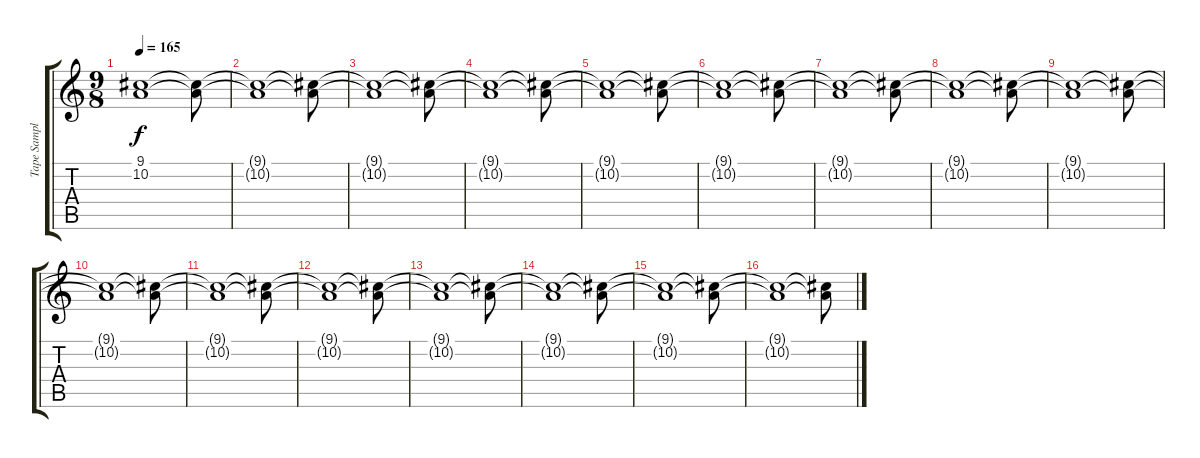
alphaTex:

\track ("Tape Sampler Keyboard [Choir]" "Tape Sampl") {instrument choiraahs}
\staff {score tabs}
\tuning (E4 B3 G3 D3 A2 E2) {hide}
\ts (9 8)
\tempo 165
\clef g2
\ks c
(9.1{t} 10.2{t}).1{dy f} (9.1{t} 10.2{t}).8 |
(9.1{t} 10.2{t}).1 (9.1{t} 10.2{t}).8 |
(9.1{t} 10.2{t}).1 (9.1{t} 10.2{t}).8 |
(9.1{t} 10.2{t}).1 (9.1{t} 10.2{t}).8 |
(9.1{t} 10.2{t}).1 (9.1{t} 10.2{t}).8 |
(9.1{t} 10.2{t}).1 (9.1{t} 10.2{t}).8 |
(9.1{t} 10.2{t}).1 (9.1{t} 10.2{t}).8 |
(9.1{t} 10.2{t}).1 (9.1{t} 10.2{t}).8 |
(9.1{t} 10.2{t}).1 (9.1{t} 10.2{t}).8 |
(9.1{t} 10.2{t}).1 (9.1{t} 10.2{t}).8 |
(9.1{t} 10.2{t}).1 (9.1{t} 10.2{t}).8 |
(9.1{t} 10.2{t}).1 (9.1{t} 10.2{t}).8 |
(9.1{t} 10.2{t}).1 (9.1{t} 10.2{t}).8 |
(9.1{t} 10.2{t}).1 (9.1{t} 10.2{t}).8 |
(9.1{t} 10.2{t}).1 (9.1{t} 10.2{t}).8 |
(9.1{t} 10.2{t}).1 (9.1{t} 10.2{t}).8
